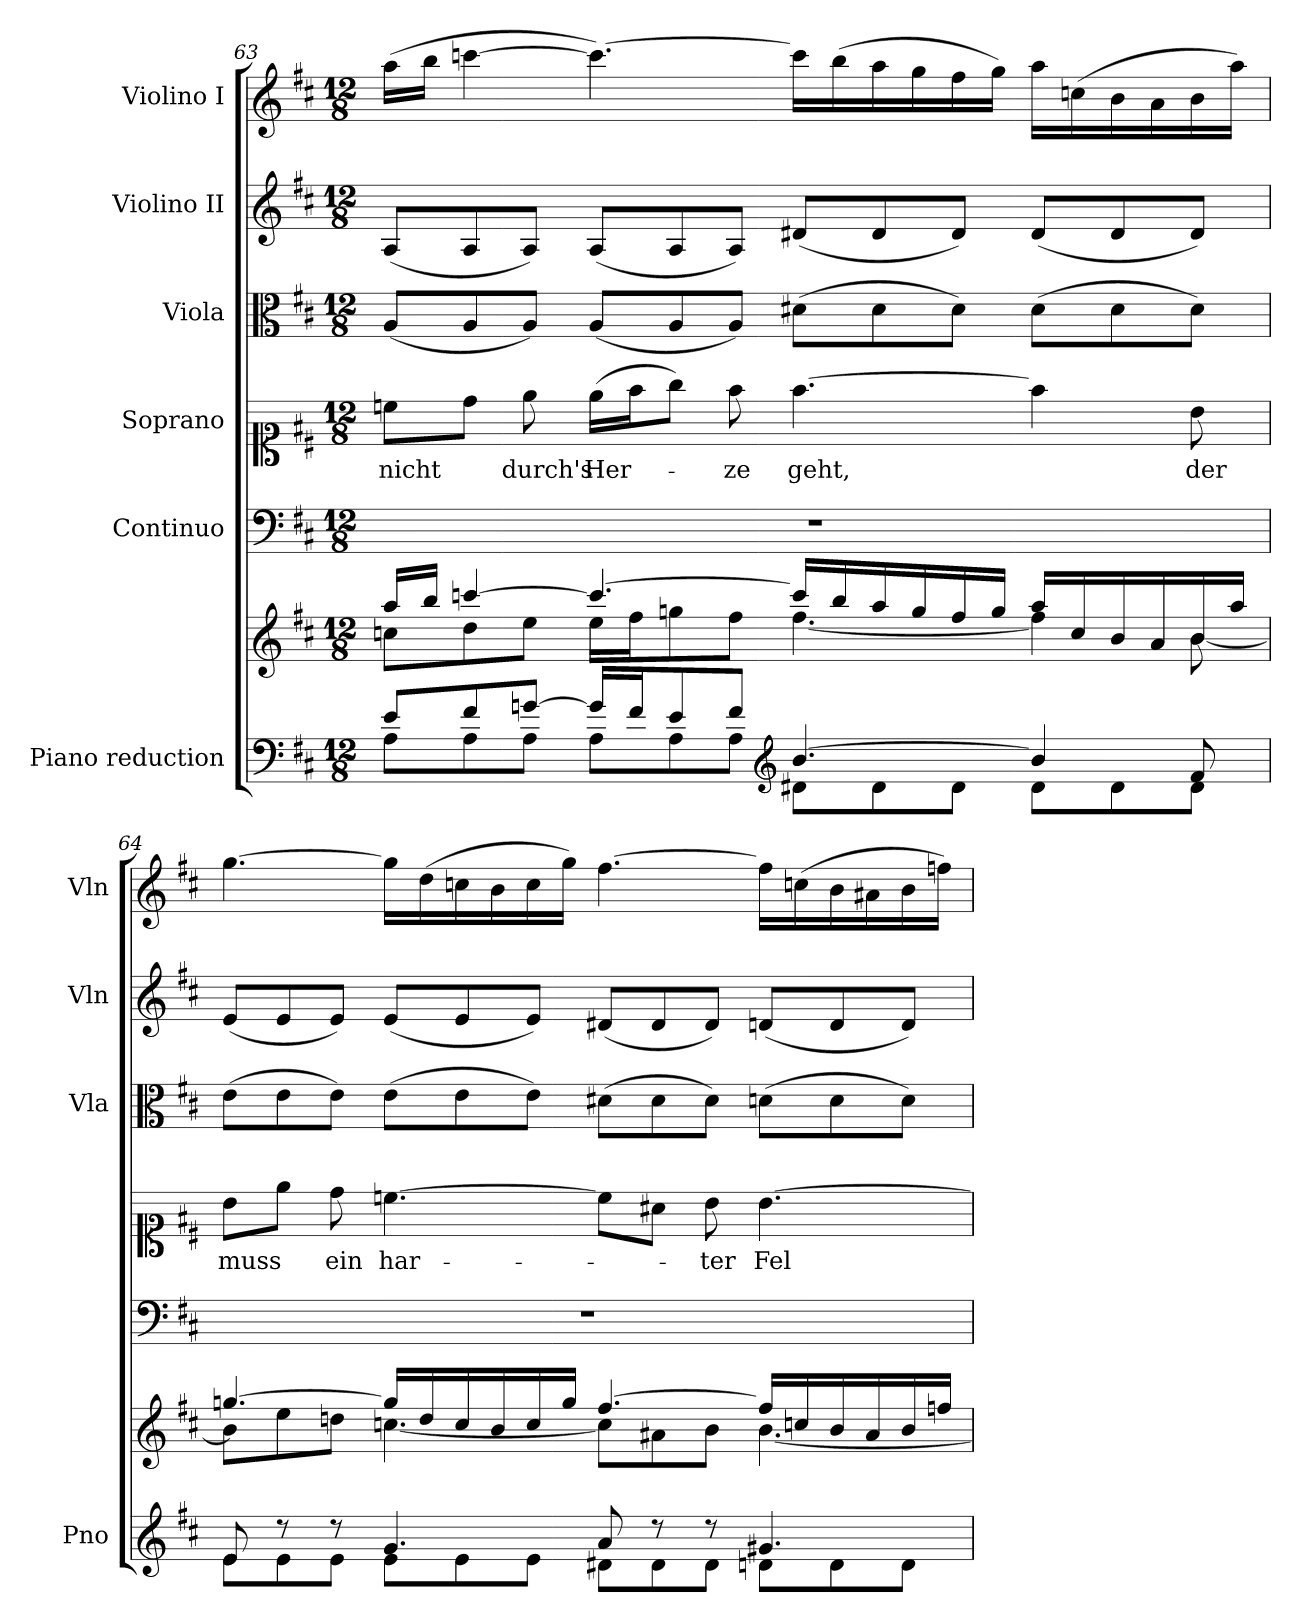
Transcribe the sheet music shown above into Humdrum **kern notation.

**kern	**kern	**kern	**kern	**text	**kern	**kern	**kern
*part6	*part6	*part5	*part4	*part4	*part3	*part2	*part1
*staff7	*staff6	*staff5	*staff4	*staff4	*staff3	*staff2	*staff1
*I"Piano reduction	*	*I"Continuo	*I"Soprano	*	*I"Viola	*I"Violino II	*I"Violino I
*I'Pno	*	*	*	*	*I'Vla	*I'Vln	*I'Vln
*clefF4	*clefG2	*clefF4	*clefC1	*	*clefC3	*clefG2	*clefG2
*k[f#c#]	*k[f#c#]	*k[f#c#]	*k[f#c#]	*	*k[f#c#]	*k[f#c#]	*k[f#c#]
*M12/8	*M12/8	*M12/8	*M12/8	*	*M12/8	*M12/8	*M12/8
=63	=63	=63	=63	=63	=63	=63	=63
*^	*^	*	*	*	*	*	*
!	!	!	!	!	!	!LO:LY:b	!	!	!
8e/L	8A\L	16aa/LL	8ccn\L	1.r	8ccn\L	nicht	(8A/L	(8A/L	(16aa\LL
.	.	16bb/JJ	.	.	.	.	.	.	16bb\JJ
8f#/	8A\	[4cccn/	8dd\	.	8dd\J	.	8A/	8A/	[4cccn\
!	!	!	!	!	!	!LO:LY:b	!	!	!
[8gn/J	8A\J	.	8ee\J	.	8ee\	durch's	8A/J)	8A/J)	.
!	!	!	!	!	!	!LO:LY:b	!	!	!
16g/LL]	8A\L	4.ccc/_	16ee\LL	.	(16ee\LL	Her-	(8A/L	(8A/L	4.ccc\_)
16f#/J	.	.	16ff#\J	.	16ff#\J	.	.	.	.
8e/	8A\	.	8ggn\	.	8gg\J)	.	8A/	8A/	.
!	!	!	!	!	!	!LO:LY:b	!	!	!
8f#/J	8A\J	.	8ff#\J	.	8ff#\	-ze	8A/J)	8A/J)	.
*clefG2	*	*	*	*	*	*	*	*	*
!	!	!	!	!	!	!LO:LY:b	!	!	!
[4.b/	8d#X\L	16ccc/LL]	[4.ff#\	.	[4.ff#\	geht,	(8d#X\L	(8d#X/L	16ccc\LL]
.	.	16bb/	.	.	.	.	.	.	(16bb\
.	8d#\	16aa/	.	.	.	.	8d#\	8d#/	16aa\
.	.	16gg/	.	.	.	.	.	.	16gg\
.	8d#\J	16ff#/	.	.	.	.	8d#\J)	8d#/J)	16ff#\
.	.	16gg/JJ	.	.	.	.	.	.	16gg\JJ)
4b/]	8d#\L	16aa/LL	4ff#\]	.	4ff#\]	.	(8d#\L	(8d#/L	16aa\LL
.	.	16cc/	.	.	.	.	.	.	(16ccn\
.	8d#\	16b/	.	.	.	.	8d#\	8d#/	16b\
.	.	16a/	.	.	.	.	.	.	16a\
!	!	!	!	!	!	!LO:LY:b	!	!	!
8f#/	8d#\J	16b/	[8b\	.	8b\	der	8d#\J)	8d#/J)	16b\
.	.	16aa/JJ	.	.	.	.	.	.	16aa\JJ)
=64	=64	=64	=64	=64	=64	=64	=64	=64	=64
!	!	!	!	!	!	!LO:LY:b	!	!	!
8e/	8e\L	[4.ggn/	8b\L]	1.r	8b\L	muss	(8e\L	(8e/L	[4.gg\
8r	8e\	.	8ee\	.	8ee\J	.	8e\	8e/	.
!	!	!	!	!	!	!LO:LY:b	!	!	!
8r	8e\J	.	8ddn\J	.	8dd\	ein	8e\J)	8e/J)	.
!	!	!	!	!	!	!LO:LY:b	!	!	!
4.g/	8e\L	16gg/LL]	[4.ccn\	.	[4.ccn\	har-	(8e\L	(8e/L	16gg\LL]
.	.	16dd/	.	.	.	.	.	.	(16dd\
.	8e\	16cc/	.	.	.	.	8e\	8e/	16ccn\
.	.	16b/	.	.	.	.	.	.	16b\
.	8e\J	16cc/	.	.	.	.	8e\J)	8e/J)	16cc\
.	.	16gg/JJ	.	.	.	.	.	.	16gg\JJ)
8a/	8d#X\L	[4.ff#/	8cc\L]	.	8cc\L]	.	(8d#X\L	(8d#X/L	[4.ff#\
8r	8d#\	.	8a#X\	.	8a#X\J	.	8d#\	8d#/	.
!	!	!	!	!	!	!LO:LY:b	!	!	!
8r	8d#\J	.	8b\J	.	8b\	-ter	8d#\J)	8d#/J)	.
!	!	!	!	!	!	!LO:LY:b	!	!	!
4.g#X/	8dn\L	16ff#/LL]	[4.b\	.	[4.b\	Fel-	(8dn\L	(8dn/L	16ff#\LL]
.	.	16ccn/	.	.	.	.	.	.	(16ccn\
.	8d\	16b/	.	.	.	.	8d\	8d/	16b\
.	.	16a#/	.	.	.	.	.	.	16a#X\
.	8d\J	16b/	.	.	.	.	8d\J)	8d/J)	16b\
.	.	16ffn/JJ	.	.	.	.	.	.	16ffn\JJ)
*v	*v	*	*	*	*	*	*	*	*
*	*v	*v	*	*	*	*	*	*
=	=	=	=	=	=	=	=
*-	*-	*-	*-	*-	*-	*-	*-
